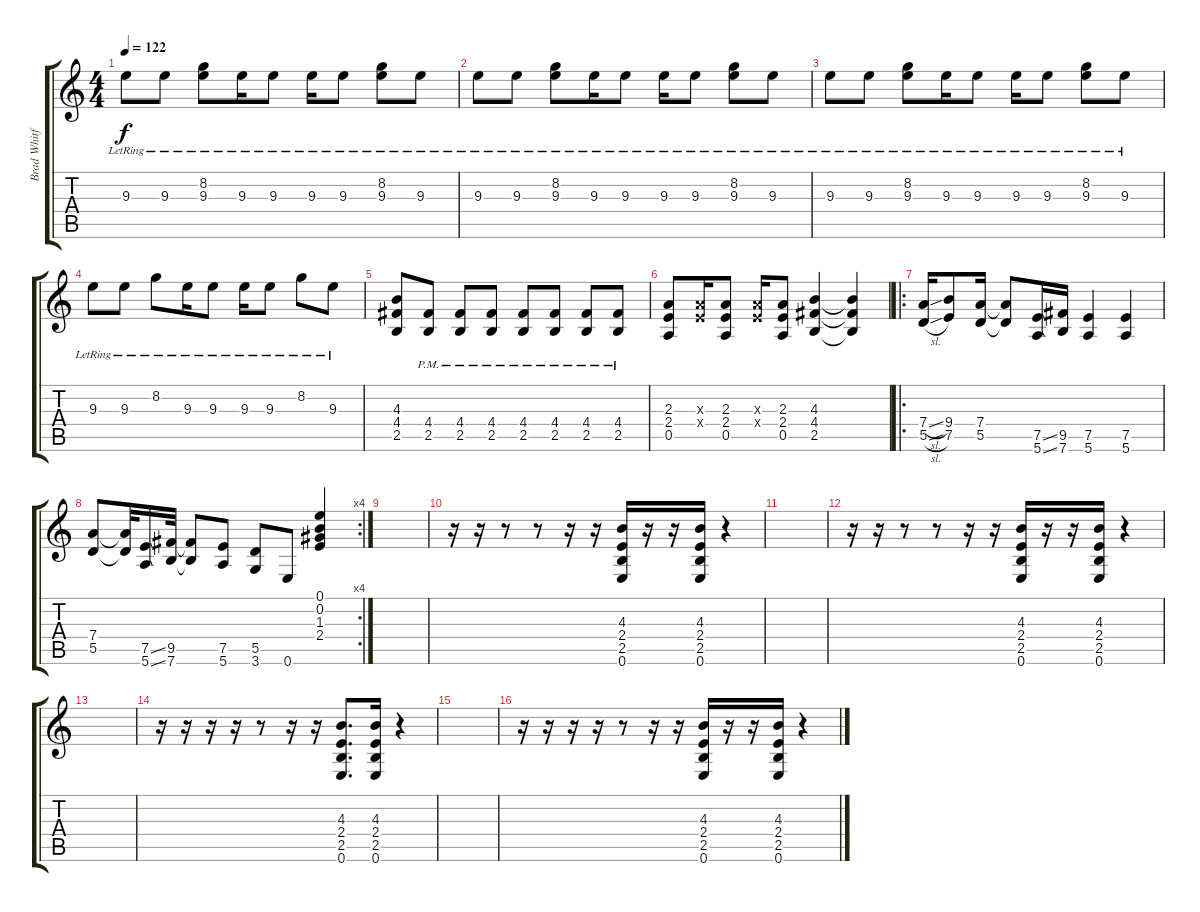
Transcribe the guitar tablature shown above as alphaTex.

\track ("Brad Whitford" "Brad Whitf") {instrument overdrivenguitar}
\staff {score tabs}
\tuning (E4 B3 G3 D3 A2 E2) {hide}
\ts (4 4)
\tempo 122
\clef g2
\ks c
9.3{lr}.8{dy f} 9.3{lr}.8 (8.2{lr} 9.3).8 9.3{lr}.16 9.3{lr}.8 9.3{lr}.16 9.3{lr}.8 (8.2{lr} 9.3).8 9.3{lr}.8 |
9.3{lr}.8 9.3{lr}.8 (8.2{lr} 9.3).8 9.3{lr}.16 9.3{lr}.8 9.3{lr}.16 9.3{lr}.8 (8.2{lr} 9.3).8 9.3{lr}.8 |
9.3{lr}.8 9.3{lr}.8 (8.2{lr} 9.3).8 9.3{lr}.16 9.3{lr}.8 9.3{lr}.16 9.3{lr}.8 (8.2{lr} 9.3).8 9.3{lr}.8 |
9.3{lr}.8 9.3{lr}.8 8.2{lr}.8 9.3{lr}.16 9.3{lr}.8 9.3{lr}.16 9.3{lr}.8 8.2{lr}.8 9.3{lr}.8 |
(4.3 4.4 2.5).8 (4.4{pm} 2.5).8 (4.4{pm} 2.5).8 (4.4{pm} 2.5).8 (4.4{pm} 2.5).8 (4.4{pm} 2.5).8 (4.4{pm} 2.5).8 (4.4{pm} 2.5).8 |
(2.3 2.4 0.5).8 (2.3{x} 2.4{x}).16 (2.3 2.4 0.5).8 (2.3{x} 2.4{x}).16 (2.3 2.4 0.5).8 (4.3 4.4 2.5).4 (4.3{t} 4.4{t} 2.5{t}).4 |
\ro
(7.4{sl} 5.5{sl}).16 (9.4 7.5).8 (7.4 5.5).16 (7.4{t} 5.5{t}).8 (7.5{ss} 5.6{ss}).16 (9.5 7.6).16 (7.5 5.6).4 (7.5 5.6).4 |
\rc 4
(7.4 5.5).8 (7.4{t} 5.5{t}).32 (7.5{ss} 5.6{ss}).16 (9.5 7.6).32 (9.5{t} 7.6{t}).8 (7.5 5.6).8 (5.5 3.6).8 0.6.8 (0.1 0.2 1.3 2.4).4 |
|
r.16 r.16 r.8 r.8 r.16 r.16 (4.3 2.4 2.5 0.6).16 r.16 r.16 (4.3 2.4 2.5 0.6).16 r.4 |
|
r.16 r.16 r.8 r.8 r.16 r.16 (4.3 2.4 2.5 0.6).16 r.16 r.16 (4.3 2.4 2.5 0.6).16 r.4 |
|
r.16 r.16 r.16 r.16 r.8 r.16 r.16 (4.3 2.4 2.5 0.6).8{d} (4.3 2.4 2.5 0.6).16 r.4 |
|
r.16 r.16 r.16 r.16 r.8 r.16 r.16 (4.3 2.4 2.5 0.6).16 r.16 r.16 (4.3 2.4 2.5 0.6).16 r.4
